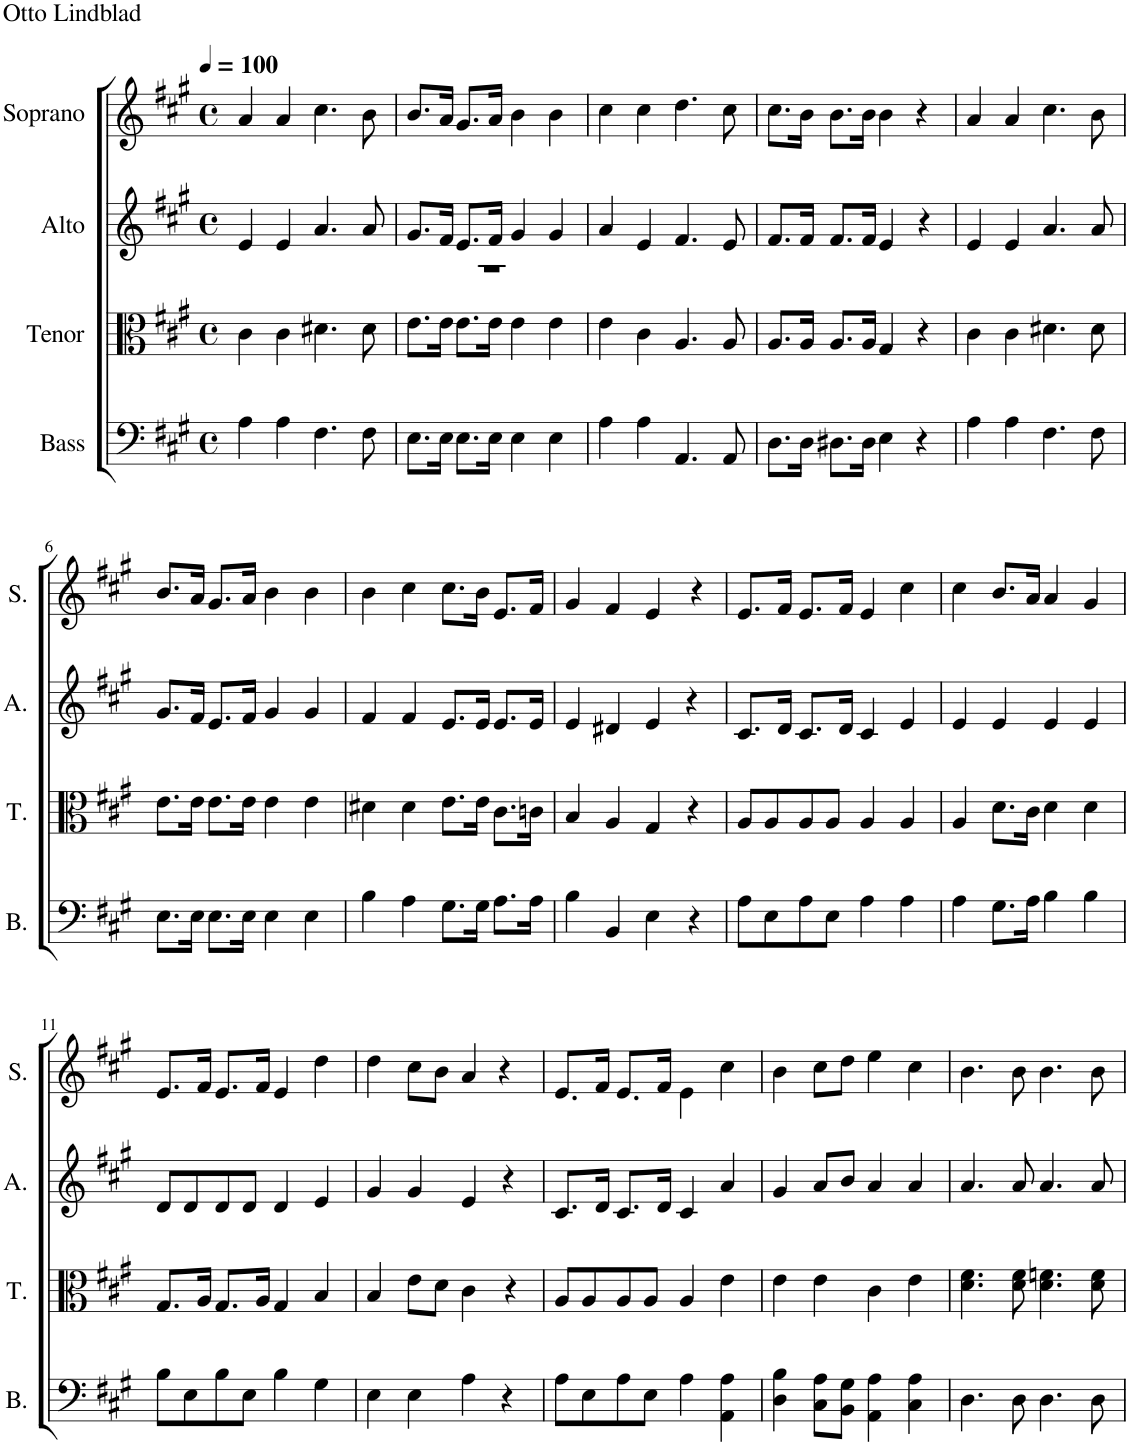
**kern	**kern	**kern	**kern
*part4	*part3	*part2	*part1
*staff4	*staff3	*staff2	*staff1
*I"Bass	*I"Tenor	*I"Alto	*I"Soprano
*I'B.	*I'T.	*I'A.	*I'S.
*clefF4	*clefC3	*clefG2	*clefG2
*k[f#c#g#]	*k[f#c#g#]	*k[f#c#g#]	*k[f#c#g#]
*M4/4	*M4/4	*M4/4	*M4/4
*met(c)	*met(c)	*met(c)	*met(c)
*MM100	*MM100	*MM100	*MM100
=1	=1	=1	=1
4A\	4c#\	4e/	4a/
4A\	4c#\	4e/	4a/
4.F#\	4.d#X\	4.a/	4.cc#\
8F#\	8d#\	8a/	8b\
=2	=2	=2	=2
*	*	*^	*
8.E\L	8.e\L	8.g#/L	1r	8.b/L
16E\Jk	16e\Jk	16f#/Jk	.	16a/Jk
8.E\L	8.e\L	8.e/L	.	8.g#/L
16E\Jk	16e\Jk	16f#/Jk	.	16a/Jk
4E\	4e\	4g#/	.	4b\
4E\	4e\	4g#/	.	4b\
*	*	*v	*v	*
=3	=3	=3	=3
4A\	4e\	4a/	4cc#\
4A\	4c#\	4e/	4cc#\
4.AA/	4.A/	4.f#/	4.dd\
8AA/	8A/	8e/	8cc#\
=4	=4	=4	=4
8.D\L	8.A/L	8.f#/L	8.cc#\L
16D\Jk	16A/Jk	16f#/Jk	16b\Jk
8.D#X\L	8.A/L	8.f#/L	8.b\L
16D#\Jk	16A/Jk	16f#/Jk	16b\Jk
4E\	4G#/	4e/	4b\
4r	4r	4r	4r
=5	=5	=5	=5
4A\	4c#\	4e/	4a/
4A\	4c#\	4e/	4a/
4.F#\	4.d#X\	4.a/	4.cc#\
8F#\	8d#\	8a/	8b\
!!LO:LB:g=z
=6	=6	=6	=6
8.E\L	8.e\L	8.g#/L	8.b/L
16E\Jk	16e\Jk	16f#/Jk	16a/Jk
8.E\L	8.e\L	8.e/L	8.g#/L
16E\Jk	16e\Jk	16f#/Jk	16a/Jk
4E\	4e\	4g#/	4b\
4E\	4e\	4g#/	4b\
=7	=7	=7	=7
4B\	4d#X\	4f#/	4b\
4A\	4d#\	4f#/	4cc#\
8.G#\L	8.e\L	8.e/L	8.cc#\L
16G#\Jk	16e\Jk	16e/Jk	16b\Jk
8.A\L	8.c#\L	8.e/L	8.e/L
16A\Jk	16cn\Jk	16e/Jk	16f#/Jk
=8	=8	=8	=8
4B\	4B/	4e/	4g#/
4BB/	4A/	4d#X/	4f#/
4E\	4G#/	4e/	4e/
4r	4r	4r	4r
=9	=9	=9	=9
8A\L	8A/L	8.c#/L	8.e/L
8E\	8A/	.	.
.	.	16d/Jk	16f#/Jk
8A\	8A/	8.c#/L	8.e/L
8E\J	8A/J	.	.
.	.	16d/Jk	16f#/Jk
4A\	4A/	4c#/	4e/
4A\	4A/	4e/	4cc#\
=10	=10	=10	=10
4A\	4A/	4e/	4cc#\
8.G#\L	8.d\L	4e/	8.b/L
16A\Jk	16c#\Jk	.	16a/Jk
4B\	4d\	4e/	4a/
4B\	4d\	4e/	4g#/
!!LO:LB:g=z
=11	=11	=11	=11
8B\L	8.G#/L	8d/L	8.e/L
8E\	.	8d/	.
.	16A/Jk	.	16f#/Jk
8B\	8.G#/L	8d/	8.e/L
8E\J	.	8d/J	.
.	16A/Jk	.	16f#/Jk
4B\	4G#/	4d/	4e/
4G#\	4B/	4e/	4dd\
=12	=12	=12	=12
4E\	4B/	4g#/	4dd\
4E\	8e\L	4g#/	8cc#\L
.	8d\J	.	8b\J
4A\	4c#\	4e/	4a/
4r	4r	4r	4r
=13	=13	=13	=13
8A\L	8A/L	8.c#/L	8.e/L
8E\	8A/	.	.
.	.	16d/Jk	16f#/Jk
8A\	8A/	8.c#/L	8.e/L
8E\J	8A/J	.	.
.	.	16d/Jk	16f#/Jk
4A\	4A/	4c#/	4e\
4AA\ 4A\	4e\	4a/	4cc#\
=14	=14	=14	=14
4D\ 4B\	4e\	4g#/	4b\
8C#\ 8A\L	4e\	8a/L	8cc#\L
8BB\ 8G#\J	.	8b/J	8dd\J
4AA\ 4A\	4c#\	4a/	4ee\
4C#\ 4A\	4e\	4a/	4cc#\
=15	=15	=15	=15
4.D\	4.d\ 4.f#\	4.a/	4.b\
8D\	8d\ 8f#\	8a/	8b\
4.D\	4.d\ 4.fn\	4.a/	4.b\
8D\	8d\ 8f\	8a/	8b\
=	=	=	=
*-	*-	*-	*-
